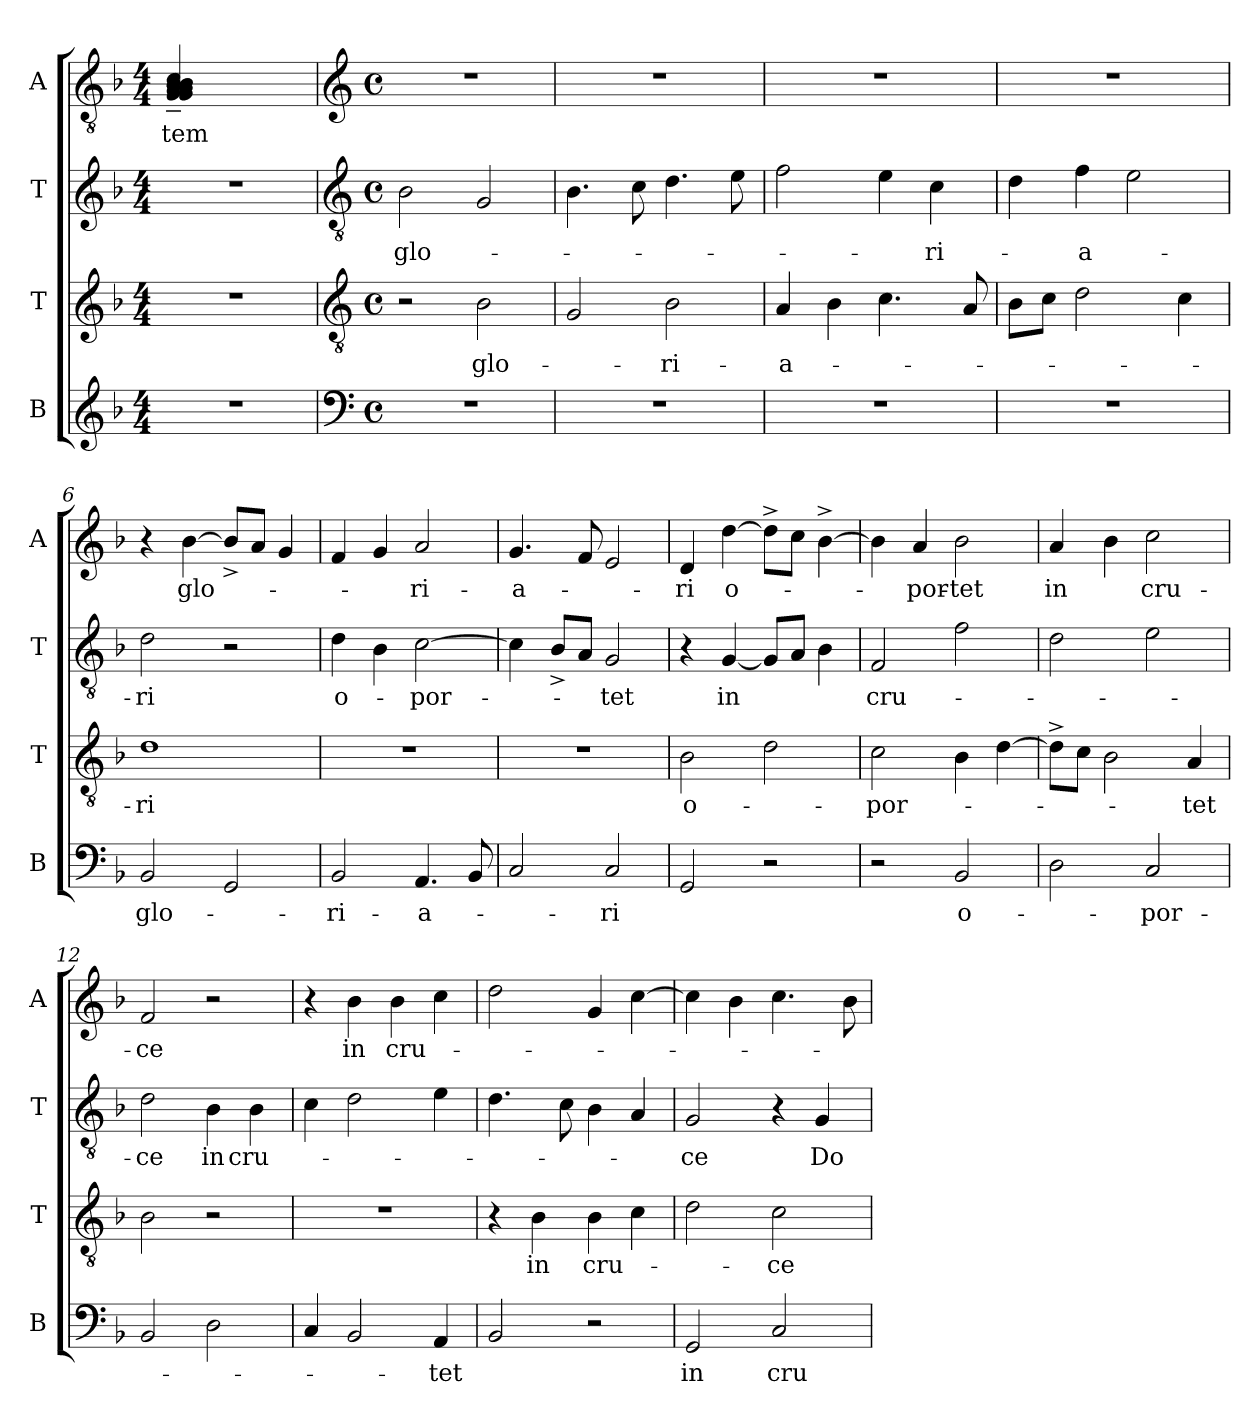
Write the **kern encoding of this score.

**kern	**text	**kern	**text	**kern	**text	**kern	**text
*part4	*part4	*part3	*part3	*part2	*part2	*part1	*part1
*staff4	*staff4	*staff3	*staff3	*staff2	*staff2	*staff1	*staff1
*I"B	*	*I"T	*	*I"T	*	*I"A	*
*I'B	*	*I'T	*	*I'T	*	*I'A	*
*clefG2	*	*clefG2	*	*clefG2	*	*clefGv2	*
*k[b-]	*	*k[b-]	*	*k[b-]	*	*k[b-]	*
*F:	*	*F:	*	*F:	*	*F:	*
*M4/4	*	*M4/4	*	*M4/4	*	*M4/4	*
=1	=1	=1	=1	=1	=1	=1	=1
!	!	!	!	!	!	!	!LO:LY:b
1r	.	1r	.	1r	.	(4G/~< 4G/~< 4A/~< 4A/~< 4B-/~< 4B-/~< 4B-/~< 4B-/~< 4c/~<	-tem
.	.	.	.	.	.	2.ryy	.
!!LO:LB:g=z
=2	=2	=2	=2	=2	=2	=2	=2
*clefF4	*	*clefGv2	*	*clefGv2	*	*clefG2	*
*M4/4	*	*M4/4	*	*M4/4	*	*M4/4	*
*met(c)	*	*met(c)	*	*met(c)	*	*met(c)	*
!	!	!	!	!	!LO:LY:b	!	!
1r	.	2r	.	2B-\	glo-	1r	.
!	!	!	!LO:LY:b	!	!	!	!
.	.	2B-\	glo-	2G/	.	.	.
=3	=3	=3	=3	=3	=3	=3	=3
1r	.	2G/	.	4.B-\	.	1r	.
.	.	.	.	8c\	.	.	.
!	!	!	!LO:LY:b	!	!	!	!
.	.	2B-\	-ri-	4.d\	.	.	.
.	.	.	.	8e\	.	.	.
=4	=4	=4	=4	=4	=4	=4	=4
!	!	!	!LO:LY:b	!	!	!	!
1r	.	4A/	-a-	2f\	.	1r	.
.	.	4B-\	.	.	.	.	.
.	.	4.c\	.	4e\	.	.	.
!	!	!	!	!	!LO:LY:b	!	!
.	.	.	.	4c\	-ri-	.	.
.	.	8A/	.	.	.	.	.
=5	=5	=5	=5	=5	=5	=5	=5
1r	.	8B-\L	.	4d\	.	1r	.
.	.	8c\J	.	.	.	.	.
!	!	!	!	!	!LO:LY:b	!	!
.	.	2d\	.	4f\	-a-	.	.
.	.	.	.	2e\	.	.	.
.	.	4c\	.	.	.	.	.
=6	=6	=6	=6	=6	=6	=6	=6
!	!LO:LY:b	!	!LO:LY:b	!	!LO:LY:b	!	!
2BB-/	glo-	1d	-ri	2d\	-ri	4r	.
!	!	!	!	!	!	!	!LO:LY:b
.	.	.	.	.	.	[>4b-\	glo-
2GG/	.	.	.	2r	.	8b-^</L]	.
.	.	.	.	.	.	8a/J	.
.	.	.	.	.	.	4g/	.
=7	=7	=7	=7	=7	=7	=7	=7
!	!LO:LY:b	!	!	!	!LO:LY:b	!	!
2BB-/	-ri-	1r	.	4d\	o-	4f/	.
.	.	.	.	4B-\	.	4g/	.
!	!LO:LY:b	!	!	!	!LO:LY:b	!	!LO:LY:b
4.AA/	-a-	.	.	[>2c\	-por-	2a/	-ri-
8BB-/	.	.	.	.	.	.	.
=8	=8	=8	=8	=8	=8	=8	=8
!	!	!	!	!	!	!	!LO:LY:b
2C/	.	1r	.	4c\]	.	4.g/	-a-
.	.	.	.	8B-^</L	.	.	.
.	.	.	.	8A/J	.	8f/	.
!	!LO:LY:b	!	!	!	!LO:LY:b	!	!
2C/	-ri	.	.	2G/	-tet	2e/	.
!!LO:LB:g=z
=9	=9	=9	=9	=9	=9	=9	=9
!	!	!	!LO:LY:b	!	!	!	!LO:LY:b
2GG/	.	2B-\	o-	4r	.	4d/	-ri
!	!	!	!	!	!LO:LY:b	!	!LO:LY:b
.	.	.	.	[<4G/	in	[>4dd\	o-
2r	.	2d\	.	8G/L]	.	8dd^>\L]	.
.	.	.	.	8A/J	.	8cc\J	.
.	.	.	.	4B-\	.	[>4b-^>\	.
=10	=10	=10	=10	=10	=10	=10	=10
!	!	!	!LO:LY:b	!	!LO:LY:b	!	!
2r	.	2c\	-por-	2F/	cru-	4b-\]	.
!	!	!	!	!	!	!	!LO:LY:b
.	.	.	.	.	.	4a/	-por-
!	!LO:LY:b	!	!	!	!	!	!LO:LY:b:rj
2BB-/	o-	4B-\	.	2f\	.	2b-\	-tet
.	.	[>4d\	.	.	.	.	.
=11	=11	=11	=11	=11	=11	=11	=11
!	!	!	!	!	!	!	!LO:LY:b
2D\	.	8d^>\L]	.	2d\	.	4a/	in
.	.	8c\J	.	.	.	.	.
.	.	2B-\	.	.	.	4b-\	.
!	!LO:LY:b	!	!	!	!	!	!LO:LY:b
2C/	-por-	.	.	2e\	.	2cc\	cru-
!	!	!	!LO:LY:b	!	!	!	!
.	.	4A/	-tet	.	.	.	.
=12	=12	=12	=12	=12	=12	=12	=12
!	!	!	!	!	!LO:LY:b	!	!LO:LY:b
2BB-/	.	2B-\	.	2d\	-ce	2f/	-ce
!	!	!	!	!	!LO:LY:b	!	!
2D\	.	2r	.	4B-\	in	2r	.
!	!	!	!	!	!LO:LY:b	!	!
.	.	.	.	4B-\	cru-	.	.
=13	=13	=13	=13	=13	=13	=13	=13
4C/	.	1r	.	4c\	.	4r	.
!	!	!	!	!	!	!	!LO:LY:b
2BB-/	.	.	.	2d\	.	4b-\	in
!	!	!	!	!	!	!	!LO:LY:b
.	.	.	.	.	.	4b-\	cru-
!	!LO:LY:b	!	!	!	!	!	!
4AA/	-tet	.	.	4e\	.	4cc\	.
=14	=14	=14	=14	=14	=14	=14	=14
2BB-/	.	4r	.	4.d\	.	2dd\	.
!	!	!	!LO:LY:b	!	!	!	!
.	.	4B-\	in	.	.	.	.
.	.	.	.	8c\	.	.	.
!	!	!	!LO:LY:b	!	!	!	!
2r	.	4B-\	cru-	4B-\	.	4g/	.
.	.	4c\	.	4A/	.	[>4cc\	.
=15	=15	=15	=15	=15	=15	=15	=15
!	!LO:LY:b	!	!	!	!LO:LY:b	!	!
2GG/	in	2d\	.	2G/	-ce	4cc\]	.
.	.	.	.	.	.	4b-\	.
!	!LO:LY:b	!	!LO:LY:b	!	!	!	!
2C/	cru-	2c\	-ce	4r	.	4.cc\	.
!	!	!	!	!	!LO:LY:b	!	!
.	.	.	.	4G/	Do-	.	.
.	.	.	.	.	.	8b-\	.
=	=	=	=	=	=	=	=
*-	*-	*-	*-	*-	*-	*-	*-
